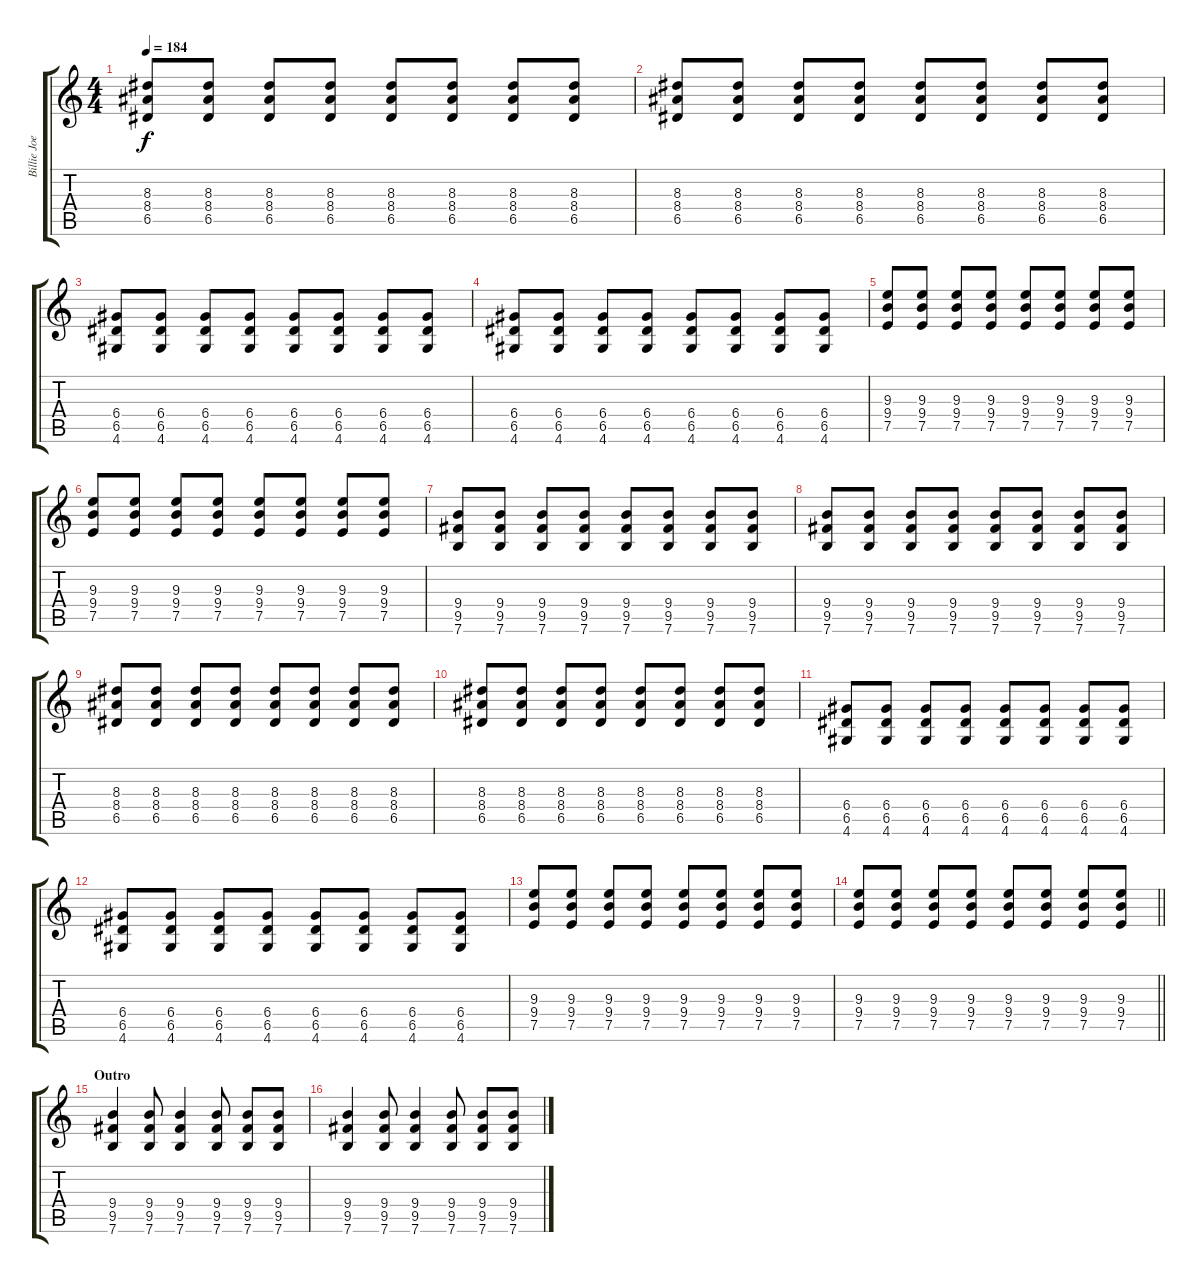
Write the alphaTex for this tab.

\track ("Billie Joe Armstrong - Guitar" "Billie Joe") {instrument distortionguitar}
\staff {score tabs}
\tuning (E4 B3 G3 D3 A2 E2) {hide}
\ts (4 4)
\tempo 184
\clef g2
\ks c
(8.3 8.4 6.5).8{dy f} (8.3 8.4 6.5).8 (8.3 8.4 6.5).8 (8.3 8.4 6.5).8 (8.3 8.4 6.5).8 (8.3 8.4 6.5).8 (8.3 8.4 6.5).8 (8.3 8.4 6.5).8 |
(8.3 8.4 6.5).8 (8.3 8.4 6.5).8 (8.3 8.4 6.5).8 (8.3 8.4 6.5).8 (8.3 8.4 6.5).8 (8.3 8.4 6.5).8 (8.3 8.4 6.5).8 (8.3 8.4 6.5).8 |
(6.4 6.5 4.6).8 (6.4 6.5 4.6).8 (6.4 6.5 4.6).8 (6.4 6.5 4.6).8 (6.4 6.5 4.6).8 (6.4 6.5 4.6).8 (6.4 6.5 4.6).8 (6.4 6.5 4.6).8 |
(6.4 6.5 4.6).8 (6.4 6.5 4.6).8 (6.4 6.5 4.6).8 (6.4 6.5 4.6).8 (6.4 6.5 4.6).8 (6.4 6.5 4.6).8 (6.4 6.5 4.6).8 (6.4 6.5 4.6).8 |
(9.3 9.4 7.5).8 (9.3 9.4 7.5).8 (9.3 9.4 7.5).8 (9.3 9.4 7.5).8 (9.3 9.4 7.5).8 (9.3 9.4 7.5).8 (9.3 9.4 7.5).8 (9.3 9.4 7.5).8 |
(9.3 9.4 7.5).8 (9.3 9.4 7.5).8 (9.3 9.4 7.5).8 (9.3 9.4 7.5).8 (9.3 9.4 7.5).8 (9.3 9.4 7.5).8 (9.3 9.4 7.5).8 (9.3 9.4 7.5).8 |
(9.4 9.5 7.6).8 (9.4 9.5 7.6).8 (9.4 9.5 7.6).8 (9.4 9.5 7.6).8 (9.4 9.5 7.6).8 (9.4 9.5 7.6).8 (9.4 9.5 7.6).8 (9.4 9.5 7.6).8 |
(9.4 9.5 7.6).8 (9.4 9.5 7.6).8 (9.4 9.5 7.6).8 (9.4 9.5 7.6).8 (9.4 9.5 7.6).8 (9.4 9.5 7.6).8 (9.4 9.5 7.6).8 (9.4 9.5 7.6).8 |
(8.3 8.4 6.5).8 (8.3 8.4 6.5).8 (8.3 8.4 6.5).8 (8.3 8.4 6.5).8 (8.3 8.4 6.5).8 (8.3 8.4 6.5).8 (8.3 8.4 6.5).8 (8.3 8.4 6.5).8 |
(8.3 8.4 6.5).8 (8.3 8.4 6.5).8 (8.3 8.4 6.5).8 (8.3 8.4 6.5).8 (8.3 8.4 6.5).8 (8.3 8.4 6.5).8 (8.3 8.4 6.5).8 (8.3 8.4 6.5).8 |
(6.4 6.5 4.6).8 (6.4 6.5 4.6).8 (6.4 6.5 4.6).8 (6.4 6.5 4.6).8 (6.4 6.5 4.6).8 (6.4 6.5 4.6).8 (6.4 6.5 4.6).8 (6.4 6.5 4.6).8 |
(6.4 6.5 4.6).8 (6.4 6.5 4.6).8 (6.4 6.5 4.6).8 (6.4 6.5 4.6).8 (6.4 6.5 4.6).8 (6.4 6.5 4.6).8 (6.4 6.5 4.6).8 (6.4 6.5 4.6).8 |
(9.3 9.4 7.5).8 (9.3 9.4 7.5).8 (9.3 9.4 7.5).8 (9.3 9.4 7.5).8 (9.3 9.4 7.5).8 (9.3 9.4 7.5).8 (9.3 9.4 7.5).8 (9.3 9.4 7.5).8 |
\barLineRight lightlight
(9.3 9.4 7.5).8 (9.3 9.4 7.5).8 (9.3 9.4 7.5).8 (9.3 9.4 7.5).8 (9.3 9.4 7.5).8 (9.3 9.4 7.5).8 (9.3 9.4 7.5).8 (9.3 9.4 7.5).8 |
\section ("" "Outro")
(9.4 9.5 7.6).4 (9.4 9.5 7.6).8 (9.4 9.5 7.6).4 (9.4 9.5 7.6).8 (9.4 9.5 7.6).8 (9.4 9.5 7.6).8 |
(9.4 9.5 7.6).4 (9.4 9.5 7.6).8 (9.4 9.5 7.6).4 (9.4 9.5 7.6).8 (9.4 9.5 7.6).8 (9.4 9.5 7.6).8
